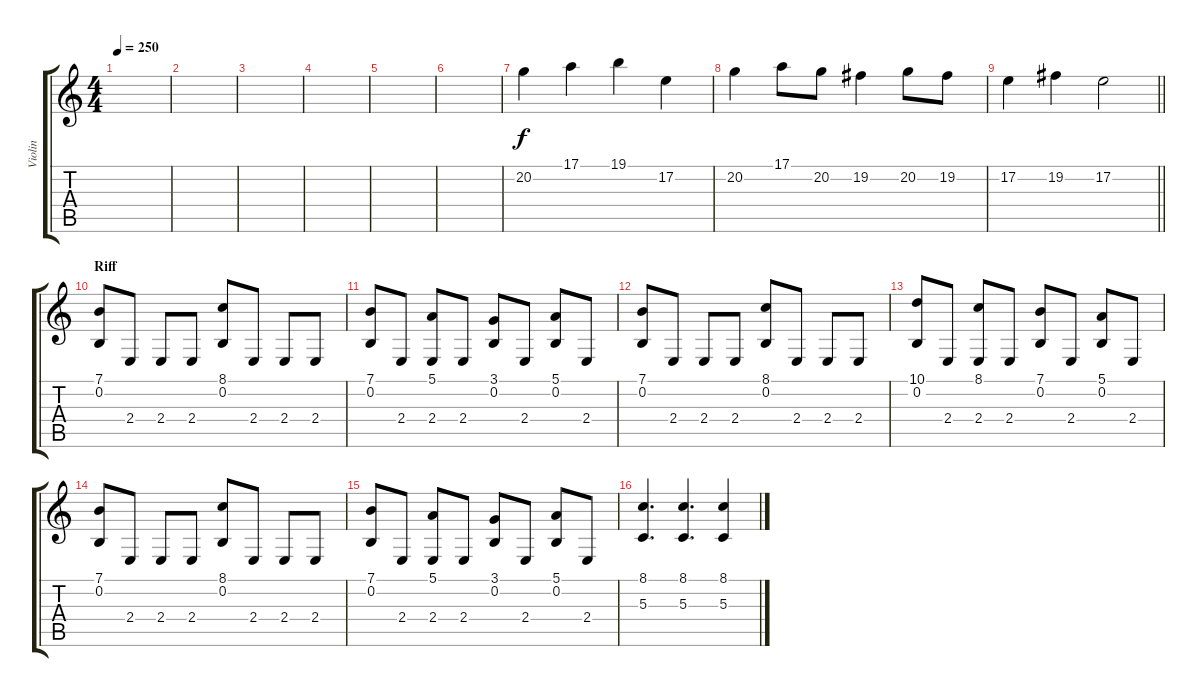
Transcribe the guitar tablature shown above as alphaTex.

\track ("Violin" "Violin") {instrument violin}
\staff {score tabs}
\tuning (E4 B3 G3 D3 A2 E2) {hide}
\ts (4 4)
\tempo 250
\clef g2
\ks c
|
|
|
|
|
|
20.2.4 17.1.4 19.1.4 17.2.4 |
20.2.4 17.1.8 20.2.8 19.2.4 20.2.8 19.2.8 |
\barLineRight lightlight
17.2.4 19.2.4 17.2.2 |
\section ("" "Riff")
(7.1 0.2).8 2.4.8 2.4.8 2.4.8 (8.1 0.2).8 2.4.8 2.4.8 2.4.8 |
(7.1 0.2).8 2.4.8 (5.1 2.4).8 2.4.8 (3.1 0.2).8 2.4.8 (5.1 0.2).8 2.4.8 |
(7.1 0.2).8 2.4.8 2.4.8 2.4.8 (8.1 0.2).8 2.4.8 2.4.8 2.4.8 |
(10.1 0.2).8 2.4.8 (8.1 2.4).8 2.4.8 (7.1 0.2).8 2.4.8 (5.1 0.2).8 2.4.8 |
(7.1 0.2).8 2.4.8 2.4.8 2.4.8 (8.1 0.2).8 2.4.8 2.4.8 2.4.8 |
(7.1 0.2).8 2.4.8 (5.1 2.4).8 2.4.8 (3.1 0.2).8 2.4.8 (5.1 0.2).8 2.4.8 |
(8.1 5.3).4{d} (8.1 5.3).4{d} (8.1 5.3).4
